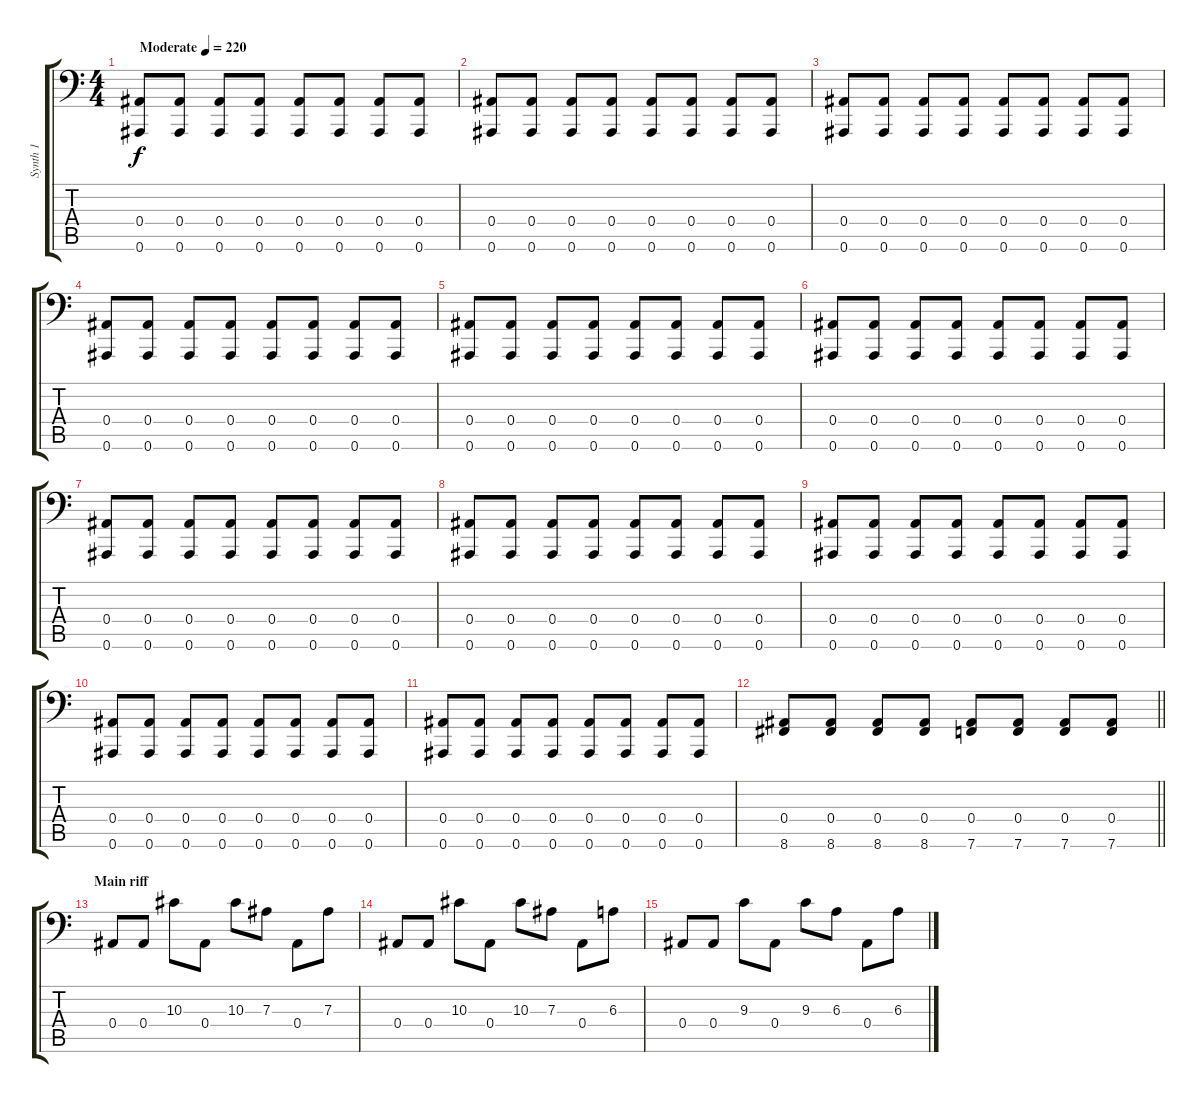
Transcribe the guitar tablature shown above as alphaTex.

\track ("Synth 1" "Synth 1") {instrument pad3polysynth}
\staff {score tabs}
\tuning (C4 G3 Eb3 Bb2 F2 Bb1) {hide}
\ts (4 4)
\tempo (220 "Moderate")
\clef f4
\ks c
(0.4 0.6).8{dy f instrument pad3polysynth} (0.4 0.6).8{volume 9} (0.4 0.6).8 (0.4 0.6).8{volume 13} (0.4 0.6).8 (0.4 0.6).8{volume 9} (0.4 0.6).8 (0.4 0.6).8{volume 13} |
(0.4 0.6).8 (0.4 0.6).8{volume 9} (0.4 0.6).8 (0.4 0.6).8{volume 13} (0.4 0.6).8 (0.4 0.6).8{volume 9} (0.4 0.6).8 (0.4 0.6).8{volume 13} |
(0.4 0.6).8 (0.4 0.6).8{volume 9} (0.4 0.6).8 (0.4 0.6).8{volume 13} (0.4 0.6).8 (0.4 0.6).8{volume 9} (0.4 0.6).8 (0.4 0.6).8{volume 13} |
(0.4 0.6).8 (0.4 0.6).8{volume 9} (0.4 0.6).8 (0.4 0.6).8{volume 13} (0.4 0.6).8 (0.4 0.6).8{volume 9} (0.4 0.6).8 (0.4 0.6).8{volume 13} |
(0.4 0.6).8{volume 13} (0.4 0.6).8{volume 9} (0.4 0.6).8 (0.4 0.6).8 (0.4 0.6).8{volume 13} (0.4 0.6).8{volume 9} (0.4 0.6).8 (0.4 0.6).8 |
(0.4 0.6).8{volume 13} (0.4 0.6).8{volume 9} (0.4 0.6).8 (0.4 0.6).8 (0.4 0.6).8{volume 13} (0.4 0.6).8{volume 9} (0.4 0.6).8 (0.4 0.6).8 |
(0.4 0.6).8{volume 13} (0.4 0.6).8{volume 9} (0.4 0.6).8 (0.4 0.6).8 (0.4 0.6).8{volume 13} (0.4 0.6).8{volume 9} (0.4 0.6).8 (0.4 0.6).8 |
(0.4 0.6).8{volume 13} (0.4 0.6).8{volume 9} (0.4 0.6).8 (0.4 0.6).8 (0.4 0.6).8{volume 13} (0.4 0.6).8{volume 9} (0.4 0.6).8 (0.4 0.6).8 |
(0.4 0.6).8{volume 13} (0.4 0.6).8{volume 9} (0.4 0.6).8 (0.4 0.6).8 (0.4 0.6).8{volume 13} (0.4 0.6).8{volume 9} (0.4 0.6).8 (0.4 0.6).8 |
(0.4 0.6).8{volume 13} (0.4 0.6).8{volume 9} (0.4 0.6).8 (0.4 0.6).8 (0.4 0.6).8{volume 13} (0.4 0.6).8{volume 9} (0.4 0.6).8 (0.4 0.6).8 |
(0.4 0.6).8{volume 13} (0.4 0.6).8{volume 9} (0.4 0.6).8 (0.4 0.6).8 (0.4 0.6).8{volume 13} (0.4 0.6).8{volume 9} (0.4 0.6).8 (0.4 0.6).8 |
\barLineRight lightlight
(0.4 8.6).8{volume 13} (0.4 8.6).8{volume 9} (0.4 8.6).8 (0.4 8.6).8 (0.4 7.6).8{volume 13} (0.4 7.6).8{volume 9} (0.4 7.6).8 (0.4 7.6).8 |
\section ("" "Main riff")
0.4.8{volume 9} 0.4.8 10.3.8 0.4.8 10.3.8 7.3.8 0.4.8 7.3.8 |
0.4.8 0.4.8 10.3.8 0.4.8 10.3.8 7.3.8 0.4.8 6.3.8 |
0.4.8 0.4.8 9.3.8 0.4.8 9.3.8 6.3.8 0.4.8 6.3.8
